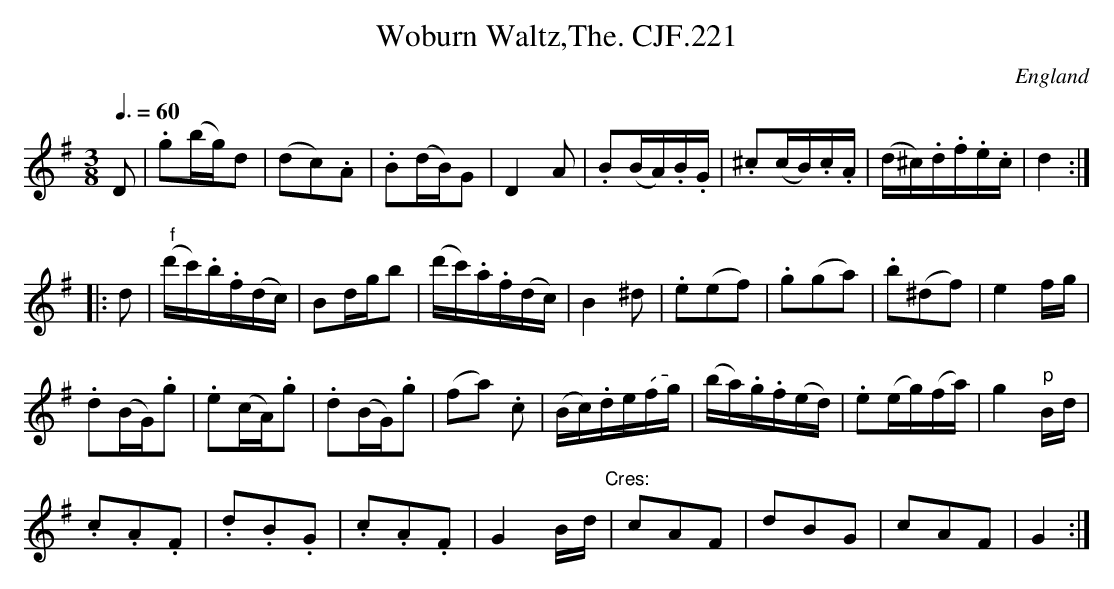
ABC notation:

X:1
T:Woburn Waltz,The. CJF.221
O:England
M:3/8
L:1/16
Q:3/8=60
K:G major
D2|.g2(bg)d2|(d2c2).A2|.B2(dB)G2|D4A2|\
.B2(BA).B.G|.^c2(cB).c.A|(d^c).d.f.e.c|d4:|!
|:d2|" f"(d'c').b.f(dc)|B2dgb2|(d'c').a.f(dc)|B4^d2|\
.e2(e2f2)|.g2(g2a2)|.b2(^d2f2)|e4fg|!
.d2(BG).g2|.e2(cA).g2|.d2(BG).g2|(f2a2) .c2|\
(Bc).de.(fg)|(ba).g.f(ed)|.e2(eg)(fa)|g4"p"Bd|!
.c2.A2.F2|.d2.B2.G2|.c2.A2.F2|G4Bd" Cres:"|\
c2A2F2|d2B2G2|c2A2F2|G4:|
